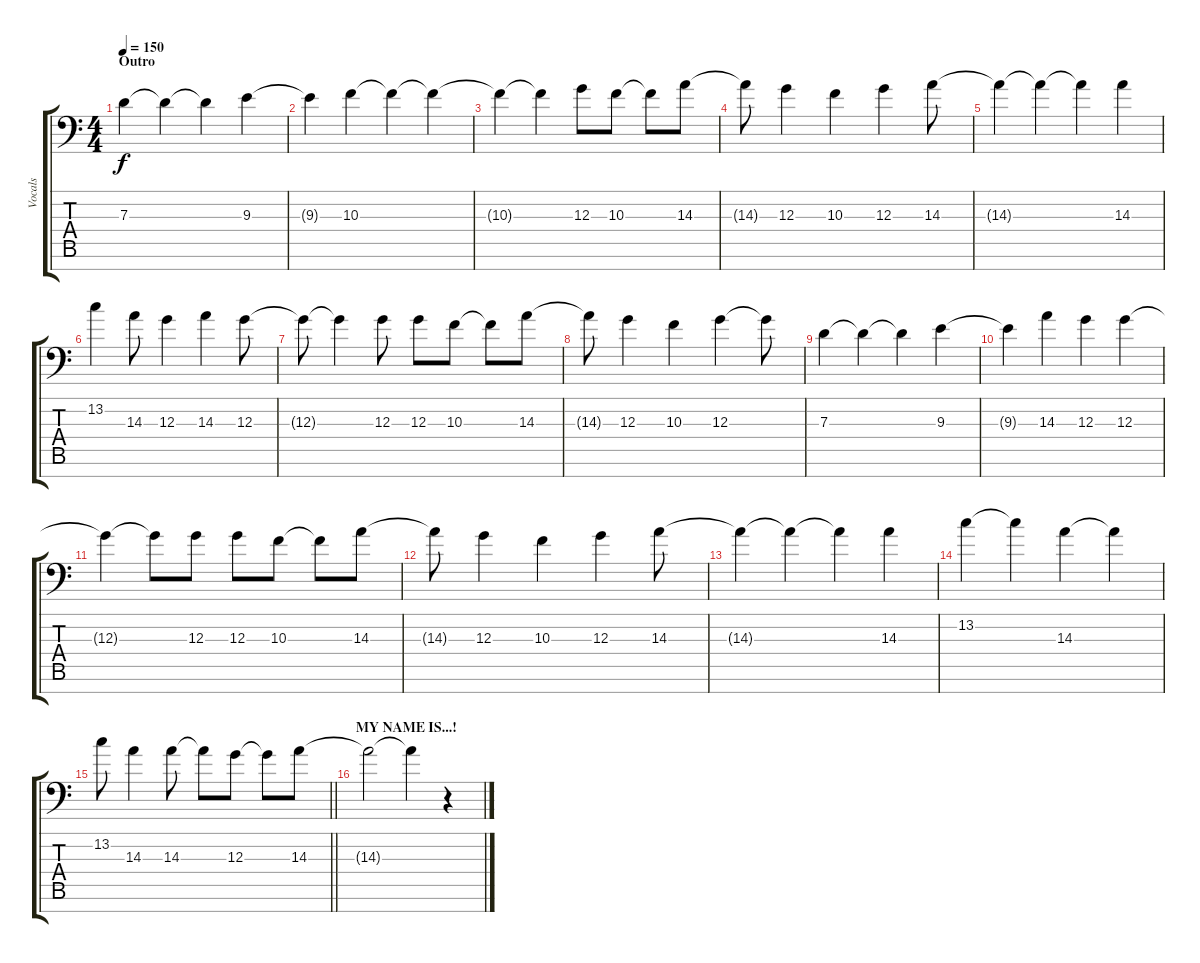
\track ("Vocals" "Vocals") {instrument cello}
\staff {score tabs}
\tuning (E4 B3 G3 D3 A2 E2 A1) {hide}
\ts (4 4)
\section ("" "Outro")
\tempo 150
\clef f4
\ks c
7.3.4{dy f volume 8 balance 9 instrument cello} 7.3{t}.4 7.3{t}.4 9.3.4 |
9.3{t}.4 10.3.4 10.3{t}.4 10.3{t}.4 |
10.3{t}.4 10.3{t}.4 12.3.8 10.3.8 10.3{t}.8 14.3.8 |
14.3{t}.8 12.3.4 10.3.4 12.3.4 14.3.8 |
14.3{t}.4 14.3{t}.4 14.3{t}.4 14.3.4 |
13.2.4 14.3.8 12.3.4 14.3.4 12.3.8 |
12.3{t}.8 12.3{t}.4 12.3.8 12.3.8 10.3.8 10.3{t}.8 14.3.8 |
14.3{t}.8 12.3.4 10.3.4 12.3.4 12.3{t}.8 |
7.3.4 7.3{t}.4 7.3{t}.4 9.3.4 |
9.3{t}.4 14.3.4 12.3.4 12.3.4 |
12.3{t}.4 12.3{t}.8 12.3.8 12.3.8 10.3.8 10.3{t}.8 14.3.8 |
14.3{t}.8 12.3.4 10.3.4 12.3.4 14.3.8 |
14.3{t}.4 14.3{t}.4 14.3{t}.4 14.3.4 |
13.2.4 13.2{t}.4 14.3.4 14.3{t}.4 |
\barLineRight lightlight
13.2.8 14.3.4 14.3.8 14.3{t}.8 12.3.8 12.3{t}.8 14.3.8 |
\section ("" "MY NAME IS...!")
14.3{t}.2 14.3{t}.4 r.4
